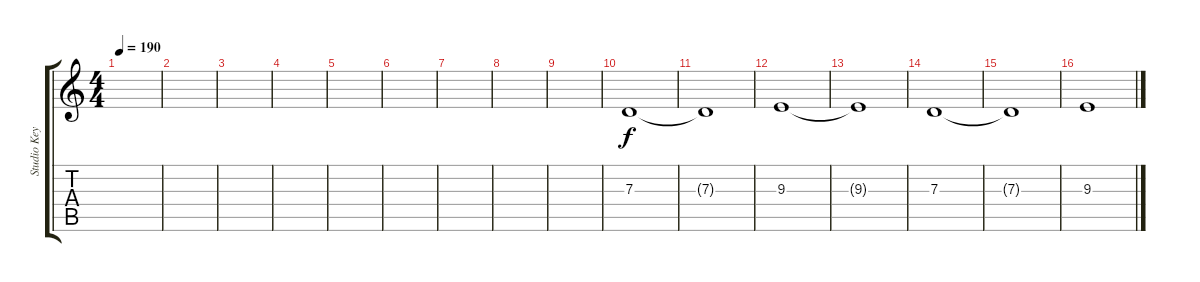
\track ("Studio Keyboard" "Studio Key") {instrument stringensemble2}
\staff {score tabs}
\tuning (E4 B3 G3 D3 A2 E2) {hide}
\ts (4 4)
\tempo 190
\clef g2
\ks c
|
|
|
|
|
|
|
|
|
7.3.1 |
7.3{t}.1 |
9.3.1 |
9.3{t}.1 |
7.3.1 |
7.3{t}.1 |
9.3.1
